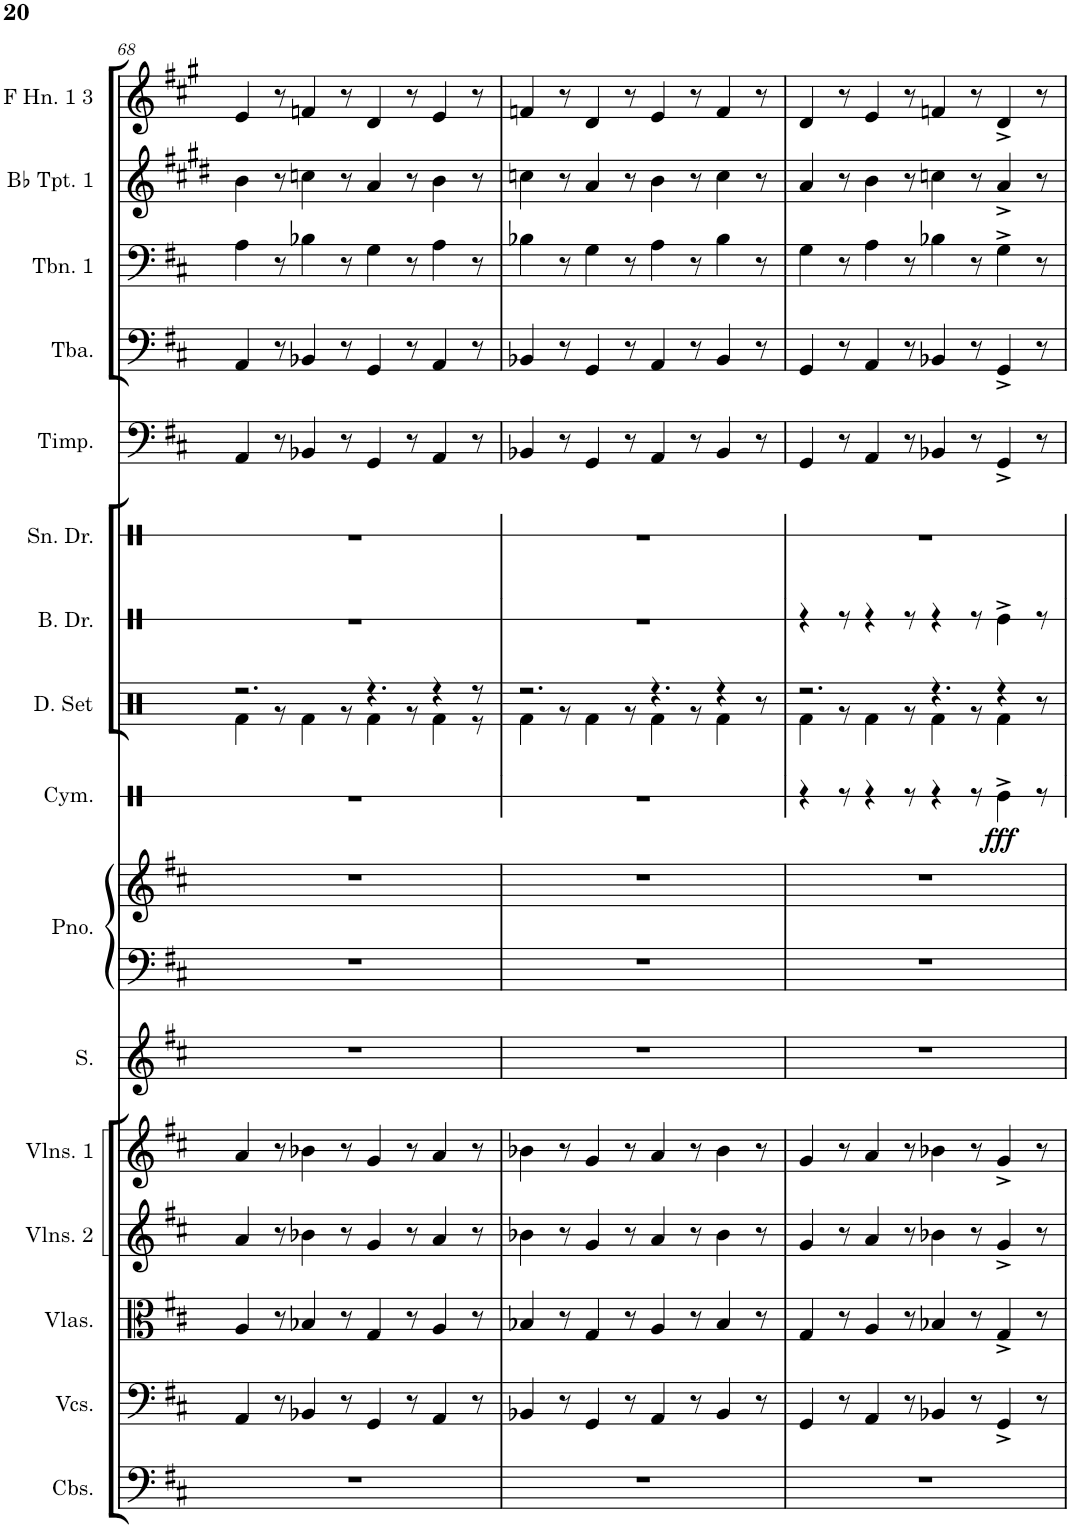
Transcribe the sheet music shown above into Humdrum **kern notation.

**kern	**kern	**kern	**kern	**kern	**kern	**kern	**kern	**kern	**dynam	**kern	**kern	**kern	**kern	**kern	**kern	**kern	**kern
*part16	*part15	*part14	*part13	*part12	*part11	*part10	*part10	*part9	*part9	*part8	*part7	*part6	*part5	*part4	*part3	*part2	*part1
*staff17	*staff16	*staff15	*staff14	*staff13	*staff12	*staff11	*staff10	*staff9	*staff9	*staff8	*staff7	*staff6	*staff5	*staff4	*staff3	*staff2	*staff1
*I"Contrabasses	*I"Violoncellos	*I"Violas	*I"Violins 2	*I"Violins 1	*I"Soprano	*I"Piano	*	*I"Cymbal	*	*I"Drumset	*I"Bass Drum	*I"Snare Drum	*I"Timpani	*I"Tuba	*I"Trombone 1	*I"Bb Trumpet 1	*I"F Horn 1 &amp; 3
*I'Cbs.	*I'Vcs.	*I'Vlas.	*I'Vlns. 2	*I'Vlns. 1	*I'S.	*I'Pno.	*	*I'Cym.	*	*I'D. Set	*I'B. Dr.	*I'Sn. Dr.	*I'Timp.	*I'Tba.	*I'Tbn. 1	*I'Bb Tpt. 1	*I'F Hn. 1 3
!!LO:PB:g=z
*clefF4	*clefF4	*clefC3	*clefG2	*clefG2	*clefG2	*clefF4	*clefG2	*clefX	*	*clefX	*clefX	*clefX	*clefF4	*clefF4	*clefF4	*clefG2	*clefG2
*Trd7c12	*	*	*	*	*	*	*	*	*	*	*	*	*	*	*	*Trd1c2	*Trd4c7
*k[f#c#]	*k[f#c#]	*k[f#c#]	*k[f#c#]	*k[f#c#]	*k[f#c#]	*k[f#c#]	*k[f#c#]	*k[]	*	*k[]	*k[]	*k[]	*k[f#c#]	*k[f#c#]	*k[f#c#]	*k[f#c#g#d#]	*k[f#c#g#]
*M12/8	*M12/8	*M12/8	*M12/8	*M12/8	*M12/8	*M12/8	*M12/8	*M12/8	*	*M12/8	*M12/8	*M12/8	*M12/8	*M12/8	*M12/8	*M12/8	*M12/8
=68	=68	=68	=68	=68	=68	=68	=68	=68	=68	=68	=68	=68	=68	=68	=68	=68	=68
*	*	*	*	*	*	*	*	*	*	*^	*	*	*	*	*	*	*
1.r	4AA/	4A/	4a/	4a/	1.r	1.r	1.r	1.r	.	2.r	4Rf\	1.r	1.r	4AA/	4AA/	4A\	4b\	4e/
.	8r	8r	8r	8r	.	.	.	.	.	.	8r	.	.	8r	8r	8r	8r	8r
.	4BB-X/	4B-X/	4b-X\	4b-X\	.	.	.	.	.	.	4Rf\	.	.	4BB-X/	4BB-X/	4B-X\	4ccn\	4fn/
.	8r	8r	8r	8r	.	.	.	.	.	.	8r	.	.	8r	8r	8r	8r	8r
.	4GG/	4G/	4g/	4g/	.	.	.	.	.	4.r	4Rf\	.	.	4GG/	4GG/	4G\	4a/	4d/
.	8r	8r	8r	8r	.	.	.	.	.	.	8r	.	.	8r	8r	8r	8r	8r
.	4AA/	4A/	4a/	4a/	.	.	.	.	.	4r	4Rf\	.	.	4AA/	4AA/	4A\	4b\	4e/
.	8r	8r	8r	8r	.	.	.	.	.	8r	8r	.	.	8r	8r	8r	8r	8r
=69	=69	=69	=69	=69	=69	=69	=69	=69	=69	=69	=69	=69	=69	=69	=69	=69	=69	=69
1.r	4BB-X/	4B-X/	4b-X\	4b-X\	1.r	1.r	1.r	1.r	.	2.r	4Rf\	1.r	1.r	4BB-X/	4BB-X/	4B-X\	4ccn\	4fn/
.	8r	8r	8r	8r	.	.	.	.	.	.	8r	.	.	8r	8r	8r	8r	8r
.	4GG/	4G/	4g/	4g/	.	.	.	.	.	.	4Rf\	.	.	4GG/	4GG/	4G\	4a/	4d/
.	8r	8r	8r	8r	.	.	.	.	.	.	8r	.	.	8r	8r	8r	8r	8r
.	4AA/	4A/	4a/	4a/	.	.	.	.	.	4.r	4Rf\	.	.	4AA/	4AA/	4A\	4b\	4e/
.	8r	8r	8r	8r	.	.	.	.	.	.	8r	.	.	8r	8r	8r	8r	8r
.	4BB-/	4B-/	4b-\	4b-\	.	.	.	.	.	4r	4Rf\	.	.	4BB-/	4BB-/	4B-\	4cc\	4f/
.	8r	8r	8r	8r	.	.	.	.	.	8r	8ryy	.	.	8r	8r	8r	8r	8r
=70	=70	=70	=70	=70	=70	=70	=70	=70	=70	=70	=70	=70	=70	=70	=70	=70	=70	=70
1.r	4GG/	4G/	4g/	4g/	1.r	1.r	1.r	4r	.	2.r	4Rf\	4r	1.r	4GG/	4GG/	4G\	4a/	4d/
.	8r	8r	8r	8r	.	.	.	8r	.	.	8r	8r	.	8r	8r	8r	8r	8r
.	4AA/	4A/	4a/	4a/	.	.	.	4r	.	.	4Rf\	4r	.	4AA/	4AA/	4A\	4b\	4e/
.	8r	8r	8r	8r	.	.	.	8r	.	.	8r	8r	.	8r	8r	8r	8r	8r
.	4BB-X/	4B-X/	4b-X\	4b-X\	.	.	.	4r	.	4.r	4Rf\	4r	.	4BB-X/	4BB-X/	4B-X\	4ccn\	4fn/
.	8r	8r	8r	8r	.	.	.	8r	.	.	8r	8r	.	8r	8r	8r	8r	8r
!	!	!	!	!	!	!	!	!	!LO:DY:b	!	!	!	!	!	!	!	!	!
.	4GG^/	4G^/	4g^/	4g^/	.	.	.	4Re^\	fff	4r	4Rf\	4Re^\	.	4GG^/	4GG^/	4G^\	4a^/	4d^/
.	8r	8r	8r	8r	.	.	.	8r	.	8r	8ryy	8r	.	8r	8r	8r	8r	8r
*	*	*	*	*	*	*	*	*	*	*v	*v	*	*	*	*	*	*	*
=	=	=	=	=	=	=	=	=	=	=	=	=	=	=	=	=	=
*-	*-	*-	*-	*-	*-	*-	*-	*-	*-	*-	*-	*-	*-	*-	*-	*-	*-
